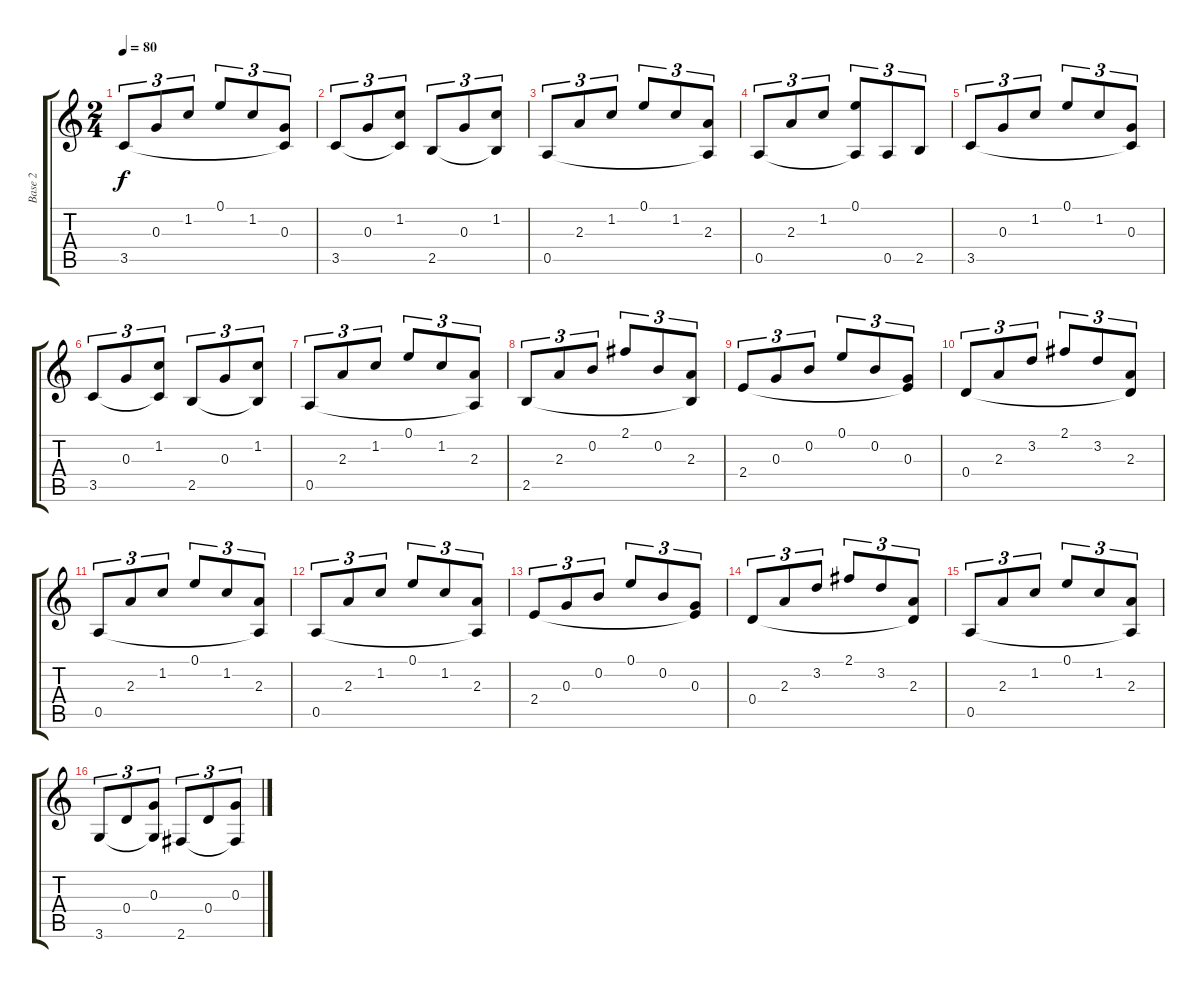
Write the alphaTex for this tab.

\track ("Base 2" "Base 2") {instrument acousticguitarsteel}
\staff {score tabs}
\tuning (E4 B3 G3 D3 A2 E2) {hide}
\ts (2 4)
\tempo 80
\clef g2
\ks c
3.5.8{tu (3 2) dy f} 0.3.8{tu (3 2)} 1.2.8{tu (3 2)} 0.1.8{tu (3 2)} 1.2.8{tu (3 2)} (0.3 3.5{t}).8{tu (3 2)} |
3.5.8{tu (3 2)} 0.3.8{tu (3 2)} (1.2 3.5{t}).8{tu (3 2)} 2.5.8{tu (3 2)} 0.3.8{tu (3 2)} (1.2 2.5{t}).8{tu (3 2)} |
0.5.8{tu (3 2)} 2.3.8{tu (3 2)} 1.2.8{tu (3 2)} 0.1.8{tu (3 2)} 1.2.8{tu (3 2)} (2.3 0.5{t}).8{tu (3 2)} |
0.5.8{tu (3 2)} 2.3.8{tu (3 2)} 1.2.8{tu (3 2)} (0.1 0.5{t}).8{tu (3 2)} 0.5.8{tu (3 2)} 2.5.8{tu (3 2)} |
3.5.8{tu (3 2)} 0.3.8{tu (3 2)} 1.2.8{tu (3 2)} 0.1.8{tu (3 2)} 1.2.8{tu (3 2)} (0.3 3.5{t}).8{tu (3 2)} |
3.5.8{tu (3 2)} 0.3.8{tu (3 2)} (1.2 3.5{t}).8{tu (3 2)} 2.5.8{tu (3 2)} 0.3.8{tu (3 2)} (1.2 2.5{t}).8{tu (3 2)} |
0.5.8{tu (3 2)} 2.3.8{tu (3 2)} 1.2.8{tu (3 2)} 0.1.8{tu (3 2)} 1.2.8{tu (3 2)} (2.3 0.5{t}).8{tu (3 2)} |
2.5.8{tu (3 2)} 2.3.8{tu (3 2)} 0.2.8{tu (3 2)} 2.1.8{tu (3 2)} 0.2.8{tu (3 2)} (2.3 2.5{t}).8{tu (3 2)} |
2.4.8{tu (3 2)} 0.3.8{tu (3 2)} 0.2.8{tu (3 2)} 0.1.8{tu (3 2)} 0.2.8{tu (3 2)} (0.3 2.4{t}).8{tu (3 2)} |
0.4.8{tu (3 2)} 2.3.8{tu (3 2)} 3.2.8{tu (3 2)} 2.1.8{tu (3 2)} 3.2.8{tu (3 2)} (2.3 0.4{t}).8{tu (3 2)} |
0.5.8{tu (3 2)} 2.3.8{tu (3 2)} 1.2.8{tu (3 2)} 0.1.8{tu (3 2)} 1.2.8{tu (3 2)} (2.3 0.5{t}).8{tu (3 2)} |
0.5.8{tu (3 2)} 2.3.8{tu (3 2)} 1.2.8{tu (3 2)} 0.1.8{tu (3 2)} 1.2.8{tu (3 2)} (2.3 0.5{t}).8{tu (3 2)} |
2.4.8{tu (3 2)} 0.3.8{tu (3 2)} 0.2.8{tu (3 2)} 0.1.8{tu (3 2)} 0.2.8{tu (3 2)} (0.3 2.4{t}).8{tu (3 2)} |
0.4.8{tu (3 2)} 2.3.8{tu (3 2)} 3.2.8{tu (3 2)} 2.1.8{tu (3 2)} 3.2.8{tu (3 2)} (2.3 0.4{t}).8{tu (3 2)} |
0.5.8{tu (3 2)} 2.3.8{tu (3 2)} 1.2.8{tu (3 2)} 0.1.8{tu (3 2)} 1.2.8{tu (3 2)} (2.3 0.5{t}).8{tu (3 2)} |
3.6.8{tu (3 2)} 0.4.8{tu (3 2)} (0.3 3.6{t}).8{tu (3 2)} 2.6.8{tu (3 2)} 0.4.8{tu (3 2)} (0.3 2.6{t}).8{tu (3 2)}
